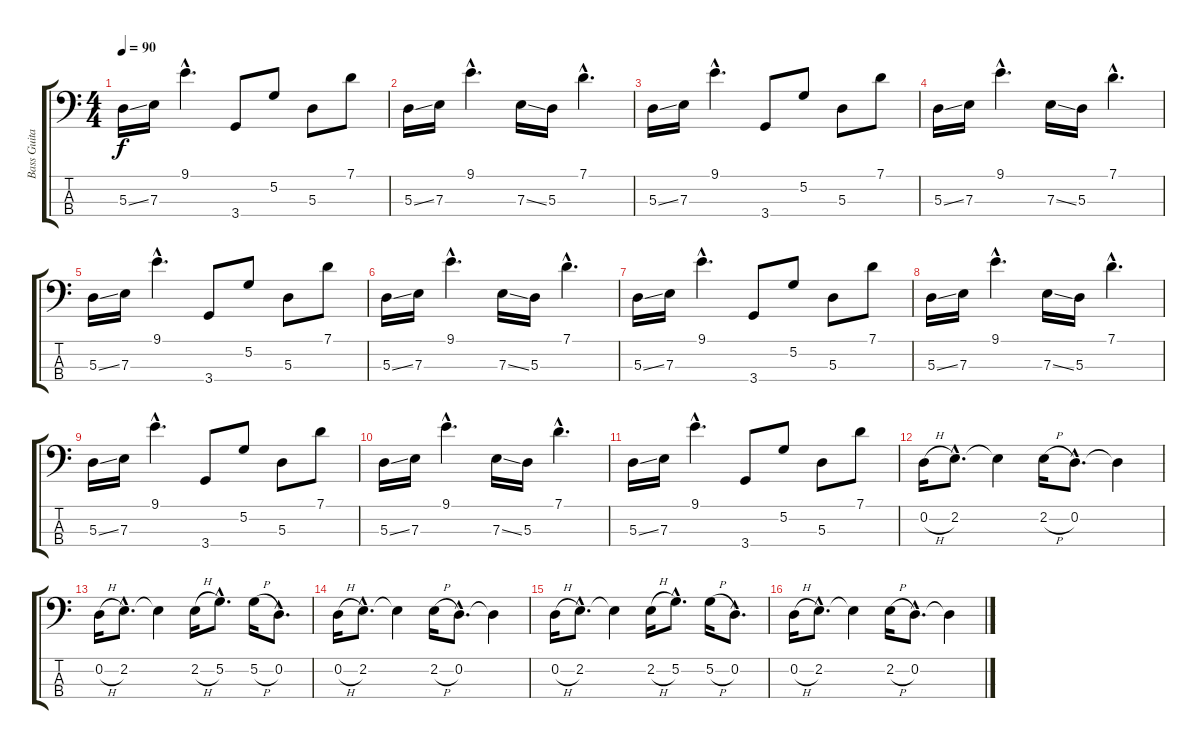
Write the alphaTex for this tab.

\track ("Bass Guitar" "Bass Guita") {instrument electricbassfinger}
\staff {score tabs}
\tuning (G2 D2 A1 E1) {hide}
\ts (4 4)
\tempo 90
\clef f4
\ks c
5.3{ss}.16{dy f} 7.3.16 9.1{hac}.4{d} 3.4.8 5.2.8 5.3.8 7.1.8 |
5.3{ss}.16 7.3.16 9.1{hac}.4{d} 7.3{ss}.16 5.3.16 7.1{hac}.4{d} |
5.3{ss}.16 7.3.16 9.1{hac}.4{d} 3.4.8 5.2.8 5.3.8 7.1.8 |
5.3{ss}.16 7.3.16 9.1{hac}.4{d} 7.3{ss}.16 5.3.16 7.1{hac}.4{d} |
5.3{ss}.16 7.3.16 9.1{hac}.4{d} 3.4.8 5.2.8 5.3.8 7.1.8 |
5.3{ss}.16 7.3.16 9.1{hac}.4{d} 7.3{ss}.16 5.3.16 7.1{hac}.4{d} |
5.3{ss}.16 7.3.16 9.1{hac}.4{d} 3.4.8 5.2.8 5.3.8 7.1.8 |
5.3{ss}.16 7.3.16 9.1{hac}.4{d} 7.3{ss}.16 5.3.16 7.1{hac}.4{d} |
5.3{ss}.16 7.3.16 9.1{hac}.4{d} 3.4.8 5.2.8 5.3.8 7.1.8 |
5.3{ss}.16 7.3.16 9.1{hac}.4{d} 7.3{ss}.16 5.3.16 7.1{hac}.4{d} |
5.3{ss}.16 7.3.16 9.1{hac}.4{d} 3.4.8 5.2.8 5.3.8 7.1.8 |
0.2{h}.16 2.2{hac}.8{d} 2.2{t}.4 2.2{h}.16 0.2{hac}.8{d} 0.2{t}.4 |
0.2{h}.16 2.2{hac}.8{d} 2.2{t}.4 2.2{h}.16 5.2{hac}.8{d} 5.2{h}.16 0.2{hac}.8{d} |
0.2{h}.16 2.2{hac}.8{d} 2.2{t}.4 2.2{h}.16 0.2{hac}.8{d} 0.2{t}.4 |
0.2{h}.16 2.2{hac}.8{d} 2.2{t}.4 2.2{h}.16 5.2{hac}.8{d} 5.2{h}.16 0.2{hac}.8{d} |
0.2{h}.16 2.2{hac}.8{d} 2.2{t}.4 2.2{h}.16 0.2{hac}.8{d} 0.2{t}.4
